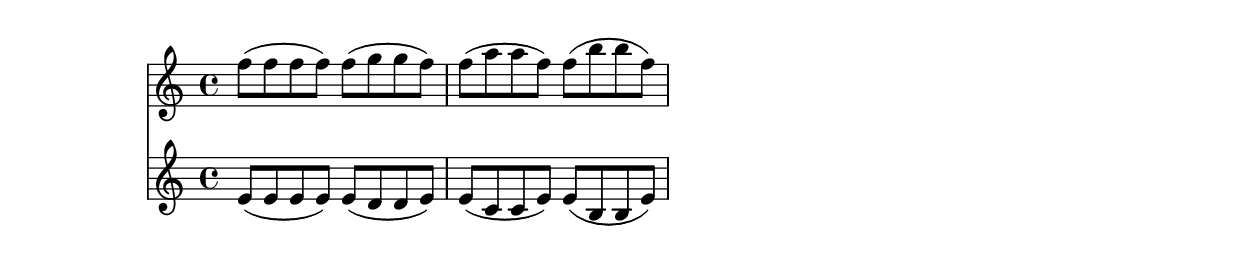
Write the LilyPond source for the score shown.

\version "1.7.6"

\score{
	\notes\relative c''<
		\time 4/4
		\context Staff{
			f8(f f)f f(g g)f f(a a)f f(b b)f
		}
		\context Staff=x{
			e,(e e)e e(d d)e e(c c)e e(b b)e
		}
	>
	\paper{
		linewidth=-1.
	}
}
%% new-chords-done %%
